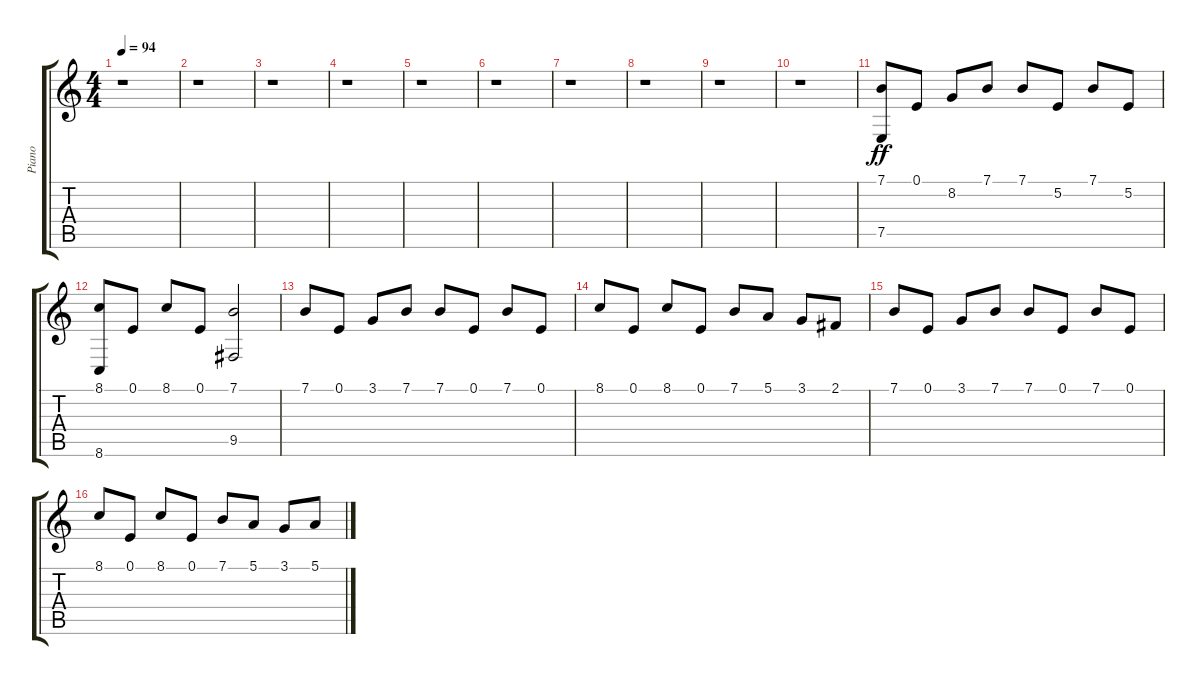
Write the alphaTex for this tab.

\track ("Piano" "Piano") {instrument acousticgrandpiano}
\staff {score tabs}
\tuning (E4 B3 G3 D3 A2 E2) {hide}
\ts (4 4)
\tempo 94
\clef g2
\ks c
r.1{dy ff} |
r.1 |
r.1 |
r.1 |
r.1 |
r.1 |
r.1 |
r.1 |
r.1 |
r.1 |
(7.1 7.5).8 0.1.8 8.2.8 7.1.8 7.1.8 5.2.8 7.1.8 5.2.8 |
(8.1 8.6).8 0.1.8 8.1.8 0.1.8 (7.1 9.5).2 |
7.1.8 0.1.8 3.1.8 7.1.8 7.1.8 0.1.8 7.1.8 0.1.8 |
8.1.8 0.1.8 8.1.8 0.1.8 7.1.8 5.1.8 3.1.8 2.1.8 |
7.1.8 0.1.8 3.1.8 7.1.8 7.1.8 0.1.8 7.1.8 0.1.8 |
8.1.8 0.1.8 8.1.8 0.1.8 7.1.8 5.1.8 3.1.8 5.1.8
